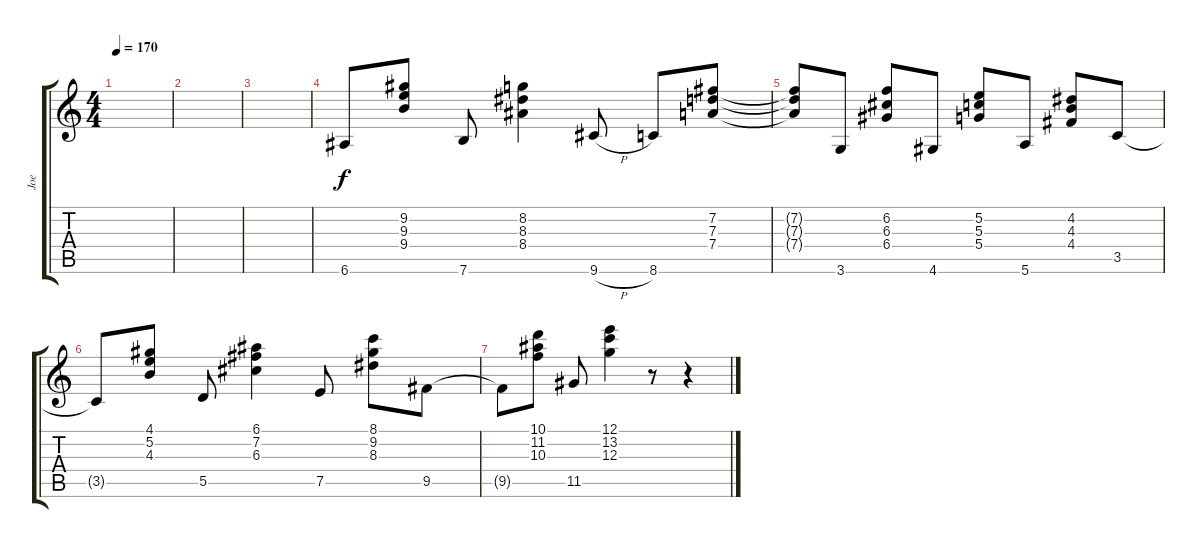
\track ("Joe" "Joe") {instrument electricguitarclean}
\staff {score tabs}
\tuning (E4 B3 G3 D3 A2 E2) {hide}
\ts (4 4)
\tempo 170
\clef g2
\ks c
|
|
|
6.6.8{volume 8} (9.2 9.3 9.4).8 7.6.8 (8.2 8.3 8.4).4 9.6{h}.8 8.6.8 (7.2 7.3 7.4).8 |
(7.2{t} 7.3{t} 7.4{t}).8 3.6.8 (6.2 6.3 6.4).8 4.6.8 (5.2 5.3 5.4).8 5.6.8 (4.2 4.3 4.4).8 3.5.8 |
3.5{t}.8 (4.1 5.2 4.3).8 5.5.8 (6.1 7.2 6.3).4 7.5.8 (8.1 9.2 8.3).8 9.5.8 |
9.5{t}.8 (10.1 11.2 10.3).8 11.5.8 (12.1 13.2 12.3).4 r.8 r.4
